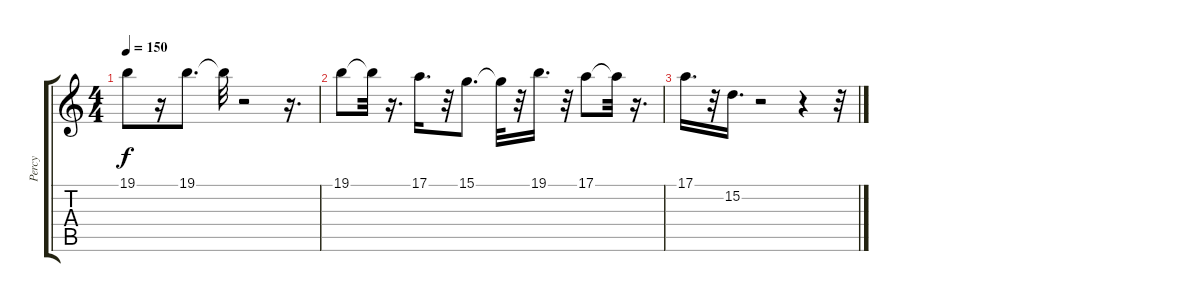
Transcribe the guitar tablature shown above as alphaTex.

\track ("Percy" "Percy") {instrument fx8scifi}
\staff {score tabs}
\tuning (E4 B3 G3 D3 A2 E2) {hide}
\ts (4 4)
\tempo 150
\clef g2
\ks c
19.1.8{dy f} r.16 19.1.8{d} 19.1{t}.32 r.2 r.16{d} |
19.1.8 19.1{t}.32 r.16{d} 17.1.16{d} r.32 15.1.8{d} 15.1{t}.32 r.32 19.1.16{d} r.32 17.1.8 17.1{t}.32 r.16{d} |
17.1.16{d} r.32 15.2.16{d} r.2 r.4 r.32
